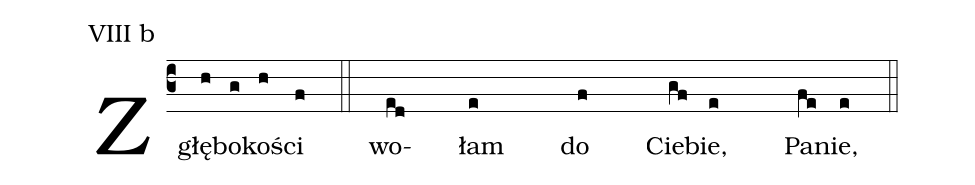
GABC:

annotation: VIII b;
%%
(c3) Z głę(h)bo(g)ko(h)ści(f) (::) wo(ed)łam(e) do(f) Cie(gf)bie,(e) Pa(fe)nie,(e) (::) (z)
